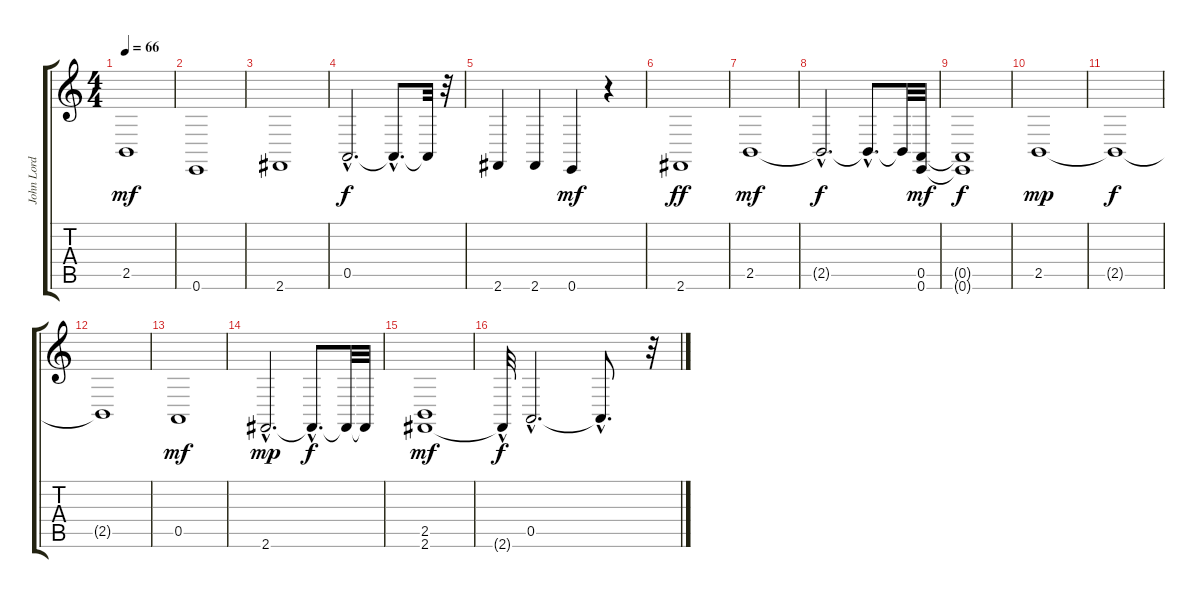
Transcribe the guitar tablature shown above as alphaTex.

\track ("John Lord" "John Lord") {instrument drawbarorgan}
\staff {score tabs}
\tuning (E4 B3 G3 D3 A2 E2) {hide}
\ts (4 4)
\tempo 66
\clef g2
\ks c
2.5.1{dy mf} |
0.6.1 |
2.6.1 |
0.5{hac}.2{d dy f} 0.5{hac t}.8{d} 0.5{t}.32 r.32 |
2.6.4 2.6.4 0.6.4{dy mf} r.4 |
2.6.1{dy ff} |
2.5.1{dy mf} |
2.5{hac t}.2{d dy f} 2.5{hac t}.8{d} 2.5{t}.32 (0.5 0.6).32{dy mf} |
(0.5{t} 0.6{t}).1{dy f} |
2.5.1{dy mp} |
2.5{t}.1{dy f} |
2.5{t}.1 |
0.5.1{dy mf} |
2.6{hac}.2{d dy mp} 2.6{hac t}.8{d dy f} 2.6{t}.32 2.6{t}.32 |
(2.5 2.6).1{dy mf} |
2.6{hac t}.32{dy f} 0.5{hac}.2{d} 0.5{hac t}.8{d} r.32
